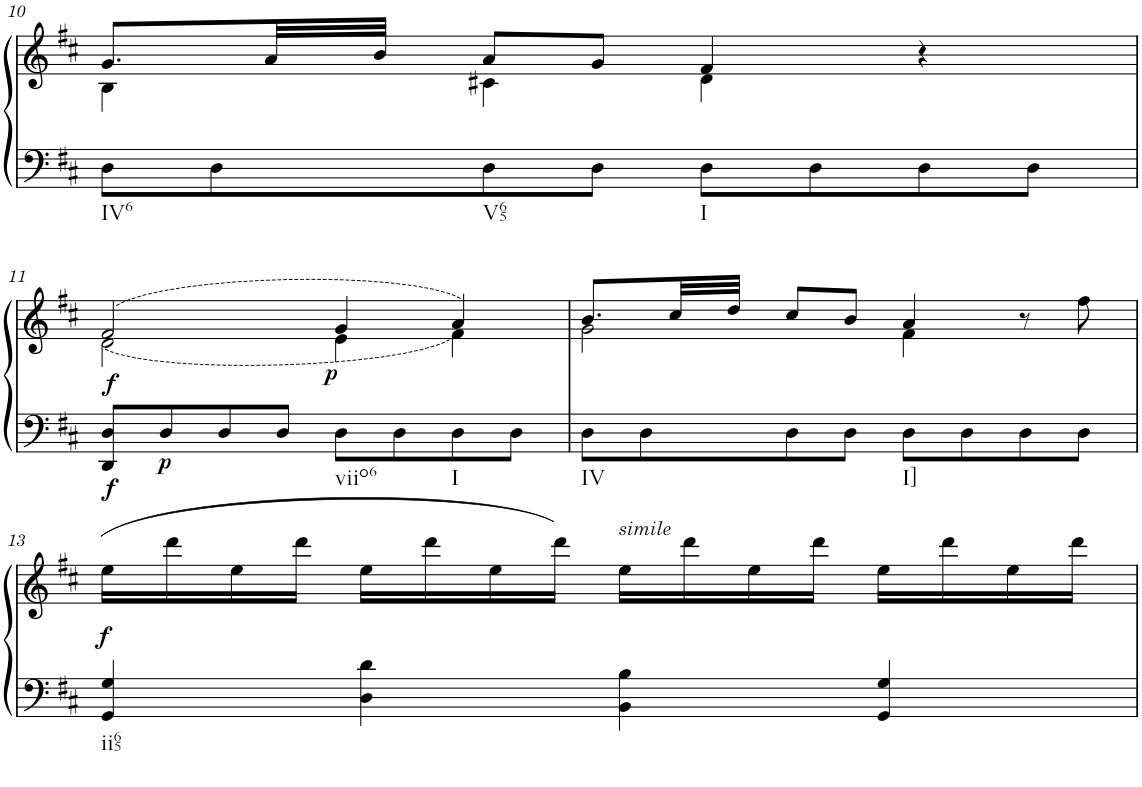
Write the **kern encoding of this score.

**kern	**kern	**dynam
*part1	*part1	*part1
*staff2	*staff1	*staff1/2
*I"unbenannt2	*	*
!!LO:PB:g=z
*clefF4	*clefG2	*
*k[f#c#]	*k[f#c#]	*
*M4/4	*M4/4	*
=10	=10	=10
*	*^	*
!LO:TX:b:t=IV6	!	!	!
8D\L	8.g/L	4B\	.
8D\	.	.	.
.	32a/LL	.	.
.	32b/JJJ	.	.
!LO:TX:b:t=V65	!	!	!
8D\	8a/L	4c#X\	.
8D\J	8g/J	.	.
!LO:TX:b:t=I	!	!	!
8D\L	4f#/	4d\	.
8D\	.	.	.
8D\	4r	4ryy	.
8D\J	.	.	.
!!LO:LB:g=z	!!
=11	=11	=11	=11
!	!	!	!LO:DY:b=2
!	!	!	!LO:DY:n=1:a=2
8DD/ 8D/L	(2f#/	(2d\	f f
!	!	!	!LO:DY:n=2:b=2
8D/	.	.	p
8D/	.	.	.
8D/J	.	.	.
!LO:TX:b:t=viio6	!	!	!
!	!	!	!LO:DY:n=3:b
8D\L	4g/	4e\	p
8D\	.	.	.
!LO:TX:b:t=I	!	!	!
8D\	4a/)	4f#\)	.
8D\J	.	.	.
=12	=12	=12	=12
!LO:TX:b:t=IV	!	!	!
8D\L	8.b/L	2g\	.
8D\	.	.	.
.	32cc#/LL	.	.
.	32dd/JJJ	.	.
8D\	8cc#/L	.	.
8D\J	8b/J	.	.
!LO:TX:b:t=I]	!	!	!
8D\L	4a/	4f#\	.
8D\	.	.	.
8D\	8r	4ryy	.
8D\J	8ff#\	.	.
*	*v	*v	*
!!LO:LB:g=z
=13	=13	=13
!LO:TX:b:t=ii65	!	!
!	!	!LO:DY:b
4GG/ 4G/	(16ee\LL	f
.	16ddd\	.
.	16ee\	.
.	16ddd\JJ	.
4D\ 4d\	16ee\LL	.
.	16ddd\	.
.	16ee\	.
.	16ddd\JJ)	.
!	!LO:TX:a:i:t=simile	!
4BB\ 4B\	16ee\LL	.
.	16ddd\	.
.	16ee\	.
.	16ddd\JJ	.
4GG/ 4G/	16ee\LL	.
.	16ddd\	.
.	16ee\	.
.	16ddd\JJ	.
=	=	=
*-	*-	*-
